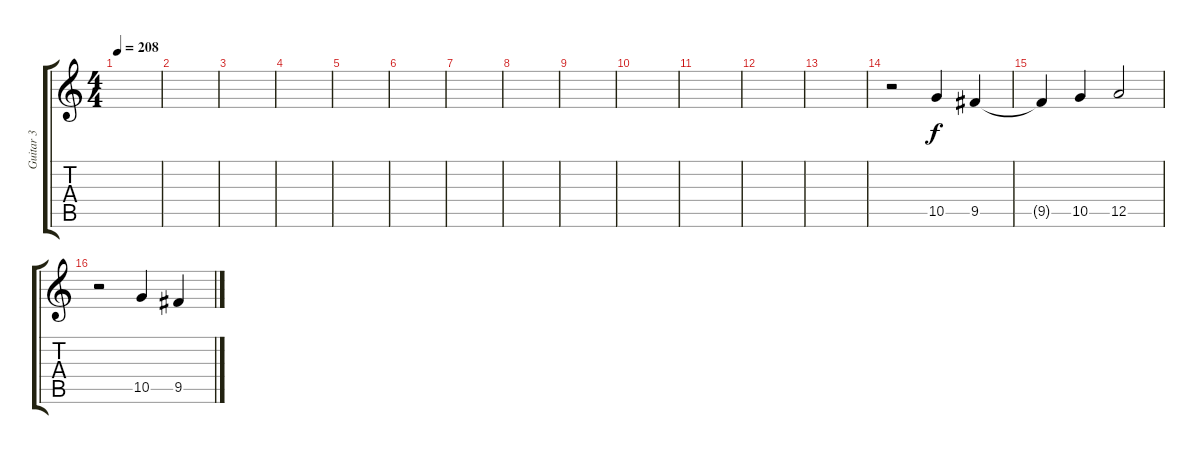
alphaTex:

\track ("Guitar 3" "Guitar 3") {instrument distortionguitar}
\staff {score tabs}
\tuning (E4 B3 G3 D3 A2 E2) {hide}
\ts (4 4)
\tempo 208
\clef g2
\ks c
|
|
|
|
|
|
|
|
|
|
|
|
|
r.2 10.5.4 9.5.4 |
9.5{t}.4 10.5.4 12.5.2 |
r.2 10.5.4 9.5.4
